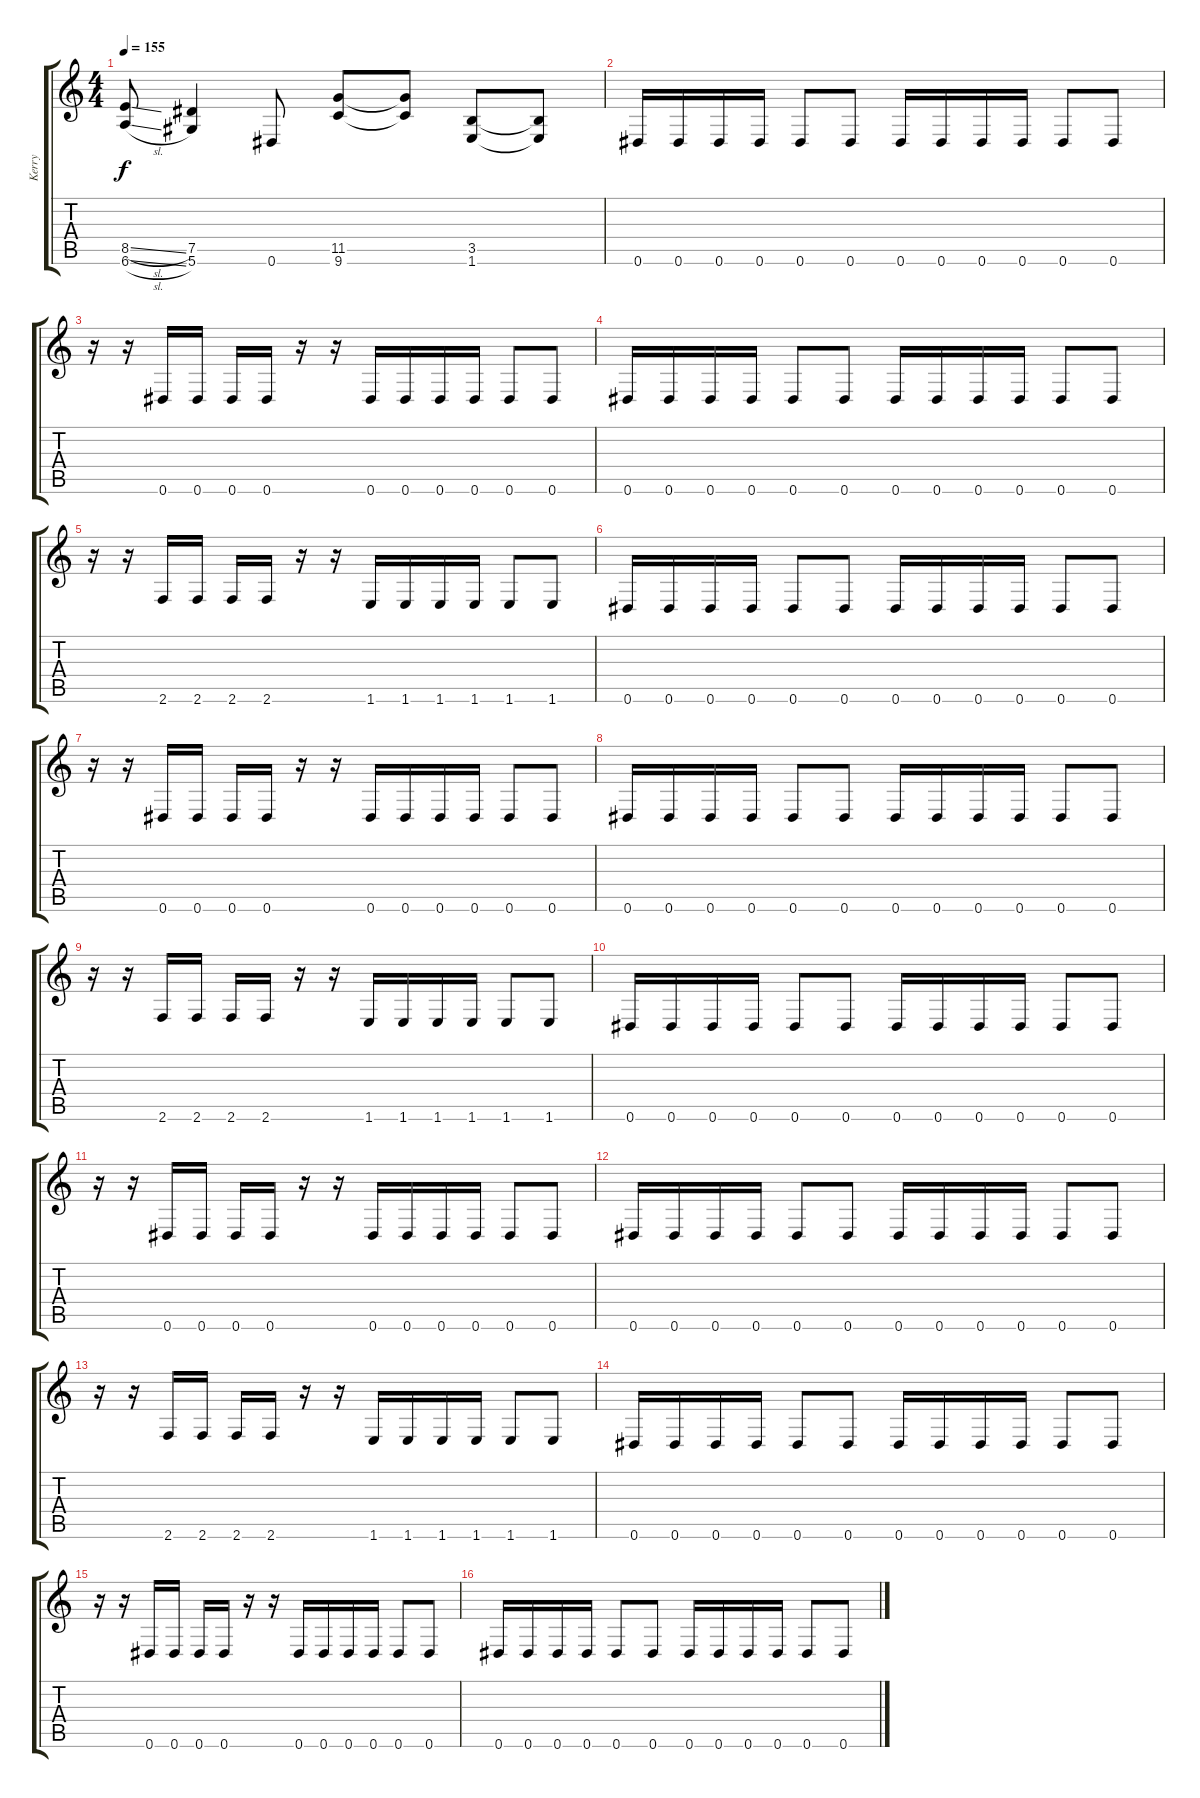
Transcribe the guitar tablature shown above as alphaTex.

\track ("Kerry" "Kerry") {instrument distortionguitar}
\staff {score tabs}
\tuning (Eb4 Bb3 Gb3 Db3 Ab2 Eb2) {hide}
\ts (4 4)
\tempo 155
\clef g2
\ks c
(8.5{sl} 6.6{sl}).8{dy f} (7.5 5.6).4 0.6.8 (11.5 9.6).8 (11.5{t} 9.6{t}).8 (3.5 1.6).8 (3.5{t} 1.6{t}).8 |
0.6.16 0.6.16 0.6.16 0.6.16 0.6.8 0.6.8 0.6.16 0.6.16 0.6.16 0.6.16 0.6.8 0.6.8 |
r.16 r.16 0.6.16 0.6.16 0.6.16 0.6.16 r.16 r.16 0.6.16 0.6.16 0.6.16 0.6.16 0.6.8 0.6.8 |
0.6.16 0.6.16 0.6.16 0.6.16 0.6.8 0.6.8 0.6.16 0.6.16 0.6.16 0.6.16 0.6.8 0.6.8 |
r.16 r.16 2.6.16 2.6.16 2.6.16 2.6.16 r.16 r.16 1.6.16 1.6.16 1.6.16 1.6.16 1.6.8 1.6.8 |
0.6.16 0.6.16 0.6.16 0.6.16 0.6.8 0.6.8 0.6.16 0.6.16 0.6.16 0.6.16 0.6.8 0.6.8 |
r.16 r.16 0.6.16 0.6.16 0.6.16 0.6.16 r.16 r.16 0.6.16 0.6.16 0.6.16 0.6.16 0.6.8 0.6.8 |
0.6.16 0.6.16 0.6.16 0.6.16 0.6.8 0.6.8 0.6.16 0.6.16 0.6.16 0.6.16 0.6.8 0.6.8 |
r.16 r.16 2.6.16 2.6.16 2.6.16 2.6.16 r.16 r.16 1.6.16 1.6.16 1.6.16 1.6.16 1.6.8 1.6.8 |
0.6.16 0.6.16 0.6.16 0.6.16 0.6.8 0.6.8 0.6.16 0.6.16 0.6.16 0.6.16 0.6.8 0.6.8 |
r.16 r.16 0.6.16 0.6.16 0.6.16 0.6.16 r.16 r.16 0.6.16 0.6.16 0.6.16 0.6.16 0.6.8 0.6.8 |
0.6.16 0.6.16 0.6.16 0.6.16 0.6.8 0.6.8 0.6.16 0.6.16 0.6.16 0.6.16 0.6.8 0.6.8 |
r.16 r.16 2.6.16 2.6.16 2.6.16 2.6.16 r.16 r.16 1.6.16 1.6.16 1.6.16 1.6.16 1.6.8 1.6.8 |
0.6.16 0.6.16 0.6.16 0.6.16 0.6.8 0.6.8 0.6.16 0.6.16 0.6.16 0.6.16 0.6.8 0.6.8 |
r.16 r.16 0.6.16 0.6.16 0.6.16 0.6.16 r.16 r.16 0.6.16 0.6.16 0.6.16 0.6.16 0.6.8 0.6.8 |
0.6.16 0.6.16 0.6.16 0.6.16 0.6.8 0.6.8 0.6.16 0.6.16 0.6.16 0.6.16 0.6.8 0.6.8
